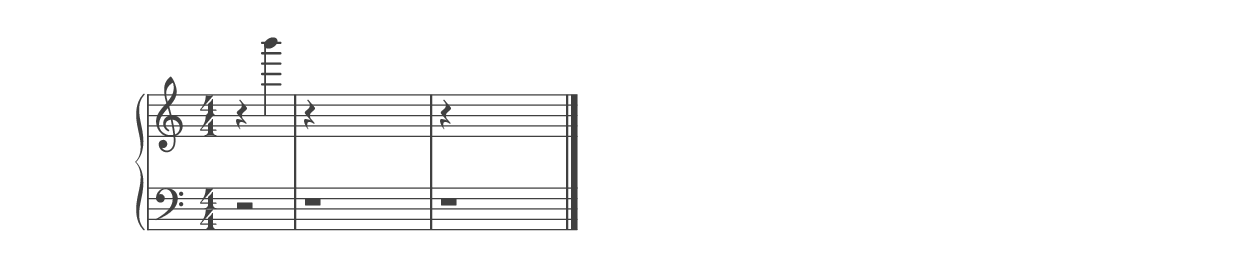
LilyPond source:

%% ----------------------------------------------------------------------------
%% Generated on: 2019 January 05
%% Note Name: B6
%% Octave: 6
%% Clef: treble
%% Filename: 141-75-6-treble-B6
%% ----------------------------------------------------------------------------

\version "2.19.82"

\include "../piano_note_colors.ly"

\header {
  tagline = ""
}

upper = {
  \clef treble
  \numericTimeSignature
  % treble note
  r4 b'''4
  % treble octave (hidden)
  r4 \hideNotes b''4 b'''4 b''''4
  % treble octave (hidden) repeat
  \unHideNotes
  r4 \hideNotes b''4 b'''4 b''''4
  \bar "|."
}

lower = {
  \clef bass
  \numericTimeSignature
  % bass note in color
  r2
  % bass octave (hidden)
  r1
  % bass octave (hidden) repeat
  \unHideNotes
  r1
}

\score {
  \new PianoStaff <<
    \context Score
    \applyContext #(override-color-for-all-grobs default-black)
    \time 4/4
    \partial 2
    \new Staff = upper { \upper }
    \new Staff = lower { \lower }
  >>
  \layout { }
  \midi { }
}